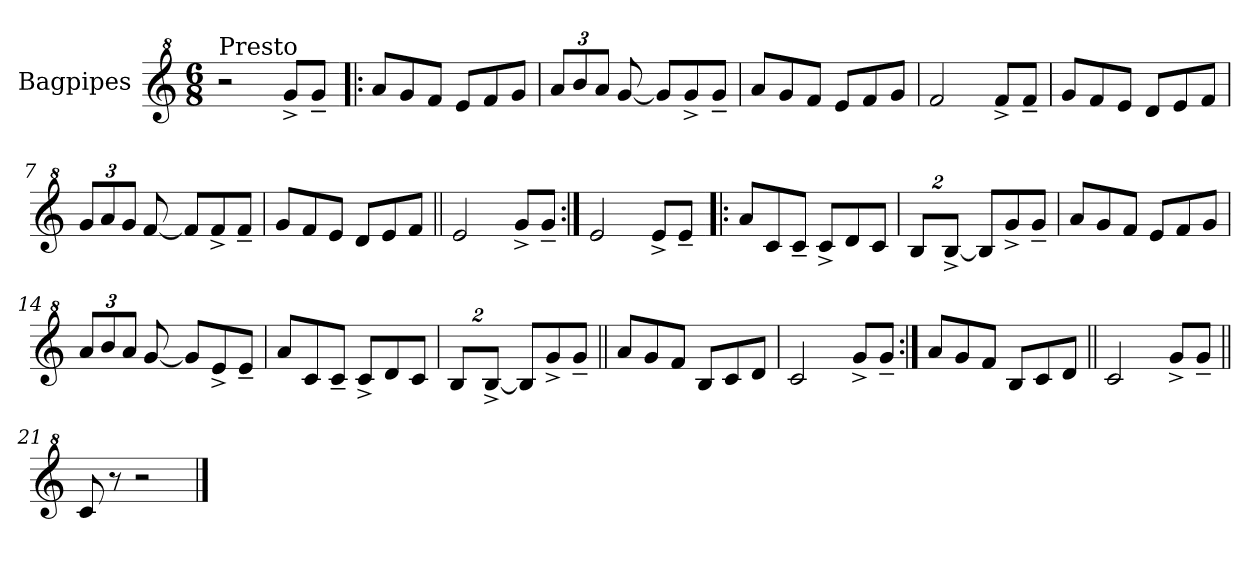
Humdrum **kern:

**kern
*part1
*staff1
*I"Bagpipes
*I'Bag
*clefG^2
*k[]
*C:
*M6/8
=1
!LO:TX:a:t=Presto
2r
8gg^/L
8gg~/J
=2!|:
8aa/L
8gg/
8ff/J
8ee/L
8ff/
8gg/J
=3
*Xbrackettup
12aa/L
12bb/
12aa/J
[8gg/
8gg/L]
8gg^/
8gg~/J
=4
8aa/L
8gg/
8ff/J
8ee/L
8ff/
8gg/J
=5
2ff/
8ff^/L
8ff~/J
=6
8gg/L
8ff/
8ee/J
8dd/L
8ee/
8ff/J
=7
12gg/L
12aa/
12gg/J
[8ff/
8ff/L]
8ff^/
8ff~/J
!!LO:LB:g=z
=8
8gg/L
8ff/
8ee/J
8dd/L
8ee/
8ff/J
=9||
2ee/
8gg^/L
8gg~/J
=10:|!
2ee/
8ee^/L
8ee~/J
=11!|:
8aa/L
8cc/
8cc~/J
8cc^/L
8dd/
8cc/J
=12
16%3b/L
[16%3b^/J
8b/L]
8gg^/
8gg~/J
=13
8aa/L
8gg/
8ff/J
8ee/L
8ff/
8gg/J
=14
12aa/L
12bb/
12aa/J
[8gg/
8gg/L]
8ee^/
8ee~/J
=15
8aa/L
8cc/
8cc~/J
8cc^/L
8dd/
8cc/J
!!LO:LB:g=z
=16
16%3b/L
[16%3b^/J
8b/L]
8gg^/
8gg~/J
=17||
8aa/L
8gg/
8ff/J
8b/L
8cc/
8dd/J
=18
2cc/
8gg^/L
8gg~/J
=19:|!
8aa/L
8gg/
8ff/J
8b/L
8cc/
8dd/J
=20||
2cc/
8gg^/L
8gg~/J
=21||
8cc/
8r
2r
==
*-
